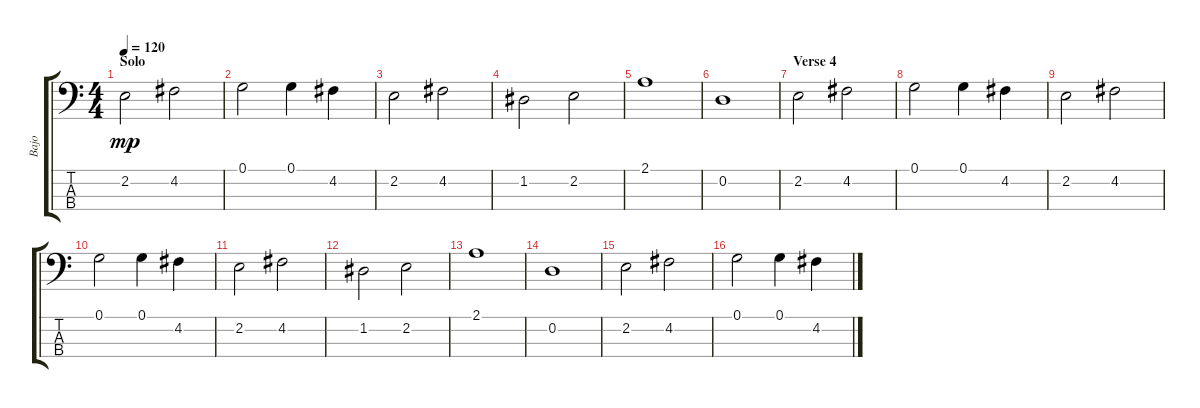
\track ("Bajo" "Bajo") {instrument electricbasspick}
\staff {score tabs}
\tuning (G2 D2 A1 E1) {hide}
\ts (4 4)
\section ("" "Solo")
\tempo 120
\clef f4
\ks c
2.2.2{dy mp} 4.2.2 |
0.1.2 0.1.4 4.2.4 |
2.2.2 4.2.2 |
1.2.2 2.2.2 |
2.1.1 |
0.2.1 |
\section ("" "Verse 4")
2.2.2 4.2.2 |
0.1.2 0.1.4 4.2.4 |
2.2.2 4.2.2 |
0.1.2 0.1.4 4.2.4 |
2.2.2 4.2.2 |
1.2.2 2.2.2 |
2.1.1 |
0.2.1 |
2.2.2 4.2.2 |
0.1.2 0.1.4 4.2.4
